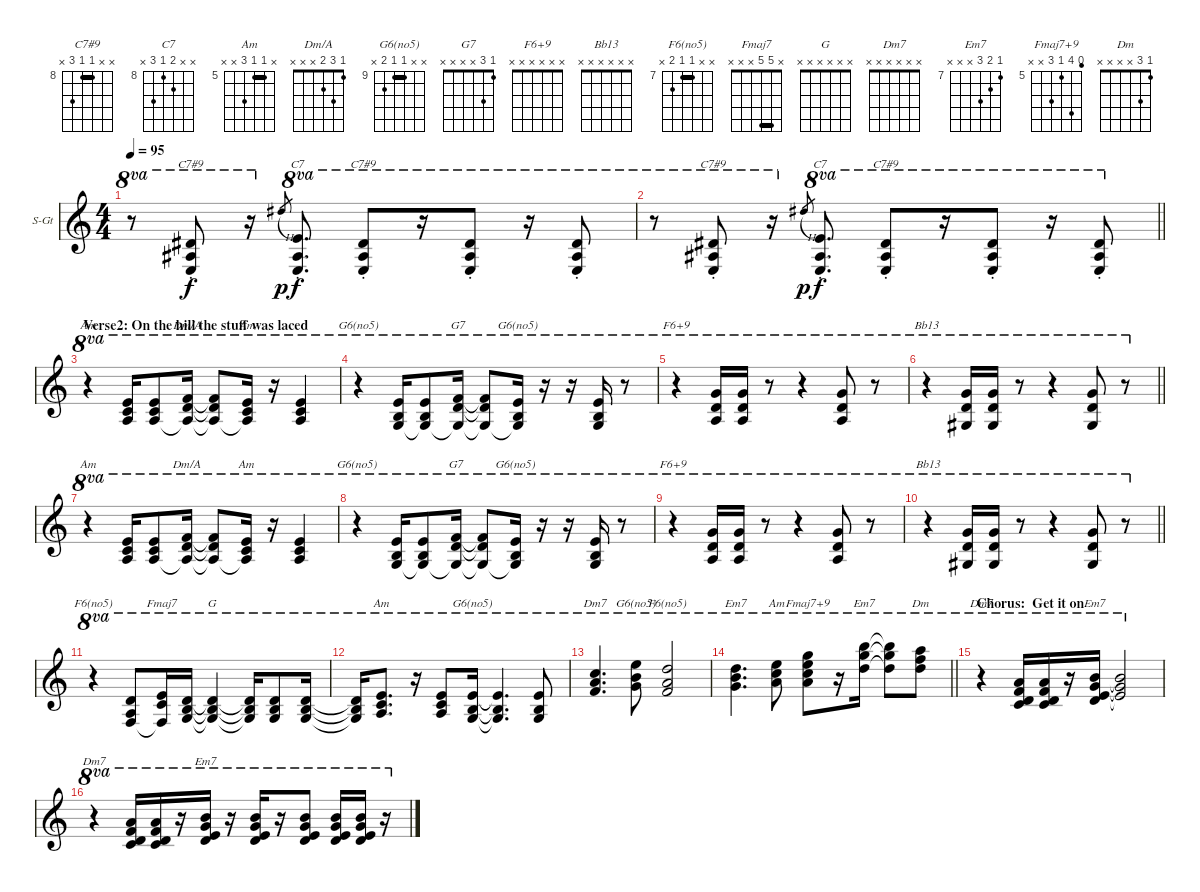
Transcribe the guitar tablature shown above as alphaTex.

\bracketExtendMode groupsimilarinstruments
\firstSystemTrackNameOrientation horizontal
\otherSystemsTrackNameOrientation horizontal
\track ("Keyboard" "S-Gt") {instrument electricpiano2}
\staff {score}
\tuning (E4 B3 G3 D3 A2 E2)
\displaytranspose 12
\chord ("C7#9" x x 8 8 10 x) {firstfret 8 barre 8}
\chord ("C7" x x 9 8 10 x) {firstfret 8}
\chord ("Am" x x x x x x)
\chord ("Dm/A" 1 3 2 x x x)
\chord ("Am" 0 1 x x x x)
\chord ("G6(no5)" x x x x x x)
\chord ("G7" 1 3 x x x x)
\chord ("G6(no5)" 4294967294 4294967294 x x x x) {firstfret 4294967295 showfingering false}
\chord ("F6+9" x x x x x x)
\chord ("Bb13" x x x x x x)
\chord ("F6(no5)" x x x x x x)
\chord ("Fmaj7" x 5 5 x x x) {barre 5}
\chord ("G" x x x x x x)
\chord ("Am" x 5 5 7 x x) {firstfret 5 barre 5}
\chord ("G6(no5)" x 5 4 5 x x)
\chord ("Dm7" x 1 2 3 x x)
\chord ("F6(no5)" x x 7 7 8 x) {firstfret 7 barre 7}
\chord ("Em7" x 3 4 5 x x)
\chord ("Fmaj7+9" 4 8 5 7 x x) {firstfret 5}
\chord ("Em7" 7 8 7 x x x) {firstfret 7 barre 7}
\chord ("Dm" 1 3 x x x x)
\chord ("G6(no5)" x x 9 9 10 x) {firstfret 9 barre 9}
\chord ("Dm7" x x x x x x)
\chord ("Em7" 7 8 9 x x x) {firstfret 7}
\ts (4 4)
\tempo 95
\clef g2
\ks c
r.8{ot 8va dy f} (8.3{st} 8.4{st} 12.6).8{ch "C7#9" ot 8va} r.16{ot 8va} 8.3{h}.8{gr dy p} (9.3{st} 8.4{st} 12.6).8{d ch "C7" ot 8va dy f} (8.3{st} 8.4{st} 12.6).8{ch "C7#9" ot 8va} r.16{ot 8va} (8.3{st} 8.4{st} 12.6).8{ot 8va} r.16{ot 8va} (8.3{st} 8.4{st} 12.6).8{ot 8va} |
\barLineRight lightlight
r.8{ot 8va} (8.3{st} 8.4{st} 12.6).8{ch "C7#9" ot 8va} r.16{ot 8va} 8.3{h}.8{gr dy p} (9.3{st} 8.4{st} 12.6).8{d ch "C7" ot 8va dy f} (8.3{st} 8.4{st} 12.6).8{ch "C7#9" ot 8va} r.16{ot 8va} (8.3{st} 8.4{st} 12.6).8{ot 8va} r.16{ot 8va} (8.3{st} 8.4{st} 12.6).8{ot 8va} |
\section ("" "Verse2: On the hill the stuff was laced")
r.4{ch "Am" ot 8va} (0.1 1.2 2.3).16{ot 8va} (0.1 1.2 2.3).8{ot 8va} (1.1 3.2 2.3{t}).16{ch "Dm/A" ot 8va} (1.1{t} 3.2{t} 2.3{t}).8{ot 8va} (0.1 1.2 2.3{t}).16{ch "Am" ot 8va} r.16{ot 8va} (0.1 1.2 2.3).4{ot 8va} |
r.4{ch "G6(no5)" ot 8va} (0.1 0.2 0.3).16{ot 8va} (0.1 0.2 0.3{t}).8{ot 8va} (1.1 3.2 0.3{t}).16{ch "G7" ot 8va} (1.1{t} 3.2{t} 0.3{t}).8{ot 8va} (0.1 0.2 0.3{t}).16{ch "G6(no5)" ot 8va} r.16{ot 8va} r.16{ot 8va} (0.1 0.2 0.3).16{ot 8va} r.8{ot 8va} |
r.4{ch "F6+9" ot 8va} (8.2 2.3 12.4).16{ot 8va} (8.2 2.3 12.4).16{ot 8va} r.8{ot 8va} r.4{ot 8va} (8.2 2.3 12.4).8{ot 8va} r.8{ot 8va} |
\barLineRight lightlight
r.4{ch "Bb13" ot 8va} (8.2 1.3 12.4).16{ot 8va} (8.2 1.3 12.4).16{ot 8va} r.8{ot 8va} r.4{ot 8va} (8.2 1.3 12.4).8{ot 8va} r.8{ot 8va} |
r.4{ch "Am" ot 8va} (0.1 1.2 2.3).16{ot 8va} (0.1 1.2 2.3).8{ot 8va} (1.1 3.2 2.3{t}).16{ch "Dm/A" ot 8va} (1.1{t} 3.2{t} 2.3{t}).8{ot 8va} (0.1 1.2 2.3{t}).16{ch "Am" ot 8va} r.16{ot 8va} (0.1 1.2 2.3).4{ot 8va} |
r.4{ch "G6(no5)" ot 8va} (0.1 0.2 0.3).16{ot 8va} (0.1 0.2 0.3{t}).8{ot 8va} (1.1 3.2 0.3{t}).16{ch "G7" ot 8va} (1.1{t} 3.2{t} 0.3{t}).8{ot 8va} (0.1 0.2 0.3{t}).16{ch "G6(no5)" ot 8va} r.16{ot 8va} r.16{ot 8va} (0.1 0.2 0.3).16{ot 8va} r.8{ot 8va} |
r.4{ch "F6+9" ot 8va} (8.2 2.3 12.4).16{ot 8va} (8.2 2.3 12.4).16{ot 8va} r.8{ot 8va} r.4{ot 8va} (8.2 2.3 12.4).8{ot 8va} r.8{ot 8va} |
\barLineRight lightlight
r.4{ch "Bb13" ot 8va} (8.2 1.3 12.4).16{ot 8va} (8.2 1.3 12.4).16{ot 8va} r.8{ot 8va} r.4{ot 8va} (8.2 1.3 12.4).8{ot 8va} r.8{ot 8va} |
r.4{ch "F6(no5)" ot 8va} (3.2 2.3 3.4).8{ot 8va} (5.2 5.3 3.4{t}).16{ch "Fmaj7" ot 8va} (3.2 4.3 5.4).16{ot 8va} (3.2{t} 4.3{t} 5.4{t}).4{ch "G" ot 8va} (3.2{t} 4.3{t} 5.4{t}).16{ot 8va} (3.2 4.3 5.4).8{ot 8va} (3.2 4.3 5.4).16{ot 8va} |
(3.2{t} 4.3{t} 5.4{t}).16{ot 8va} (5.2 5.3 7.4).8{d ch "Am" ot 8va} r.16{ot 8va} (5.2 5.3 7.4).8{ot 8va} (5.2 4.3 5.4).16{ch "G6(no5)" ot 8va} (5.2{t} 4.3{t} 5.4{t}).4{d ot 8va} (5.2 4.3 5.4).8{ot 8va} |
(1.1 14.3 22.4).4{d ch "Dm7" ot 8va} (12.1 12.2 12.3).8{ch "G6(no5)" ot 8va} (10.1 10.2 10.3).2{ch "F6(no5)" ot 8va} |
\barLineRight lightlight
(10.1 12.2 12.3).4{d ch "Em7" ot 8va} (12.1 13.2 14.3).8{ch "Am" ot 8va} (15.1 17.2 17.3 19.4).8{ch "Fmaj7+9" ot 8va} r.16{ot 8va} (19.1 20.2 19.3).16{ch "Em7" ot 8va} (19.1{t} 20.2{t} 19.3{t}).8{ot 8va} (17.1 18.2 19.3).8{ch "Dm" ot 8va} |
\section ("" "Chorus:  Get it on")
r.4{ch "Dm7" ot 8va} (5.1 6.2 7.3 15.5).16{ot 8va} (5.1 6.2 7.3 15.5).16{ot 8va} r.16{ot 8va} (7.1 8.2 9.3 17.5).16{ch "Em7" ot 8va} (7.1{t} 8.2{t} 9.3{t}).2{ot 8va} |
r.4{ch "Dm7" ot 8va} (5.1 6.2 7.3 15.5).16{ot 8va} (5.1 6.2 7.3 15.5).16{ot 8va} r.16{ot 8va} (7.1 8.2 9.3 12.4).16{ch "Em7" ot 8va} r.16{ot 8va} (7.1 8.2 9.3 12.4).16{ot 8va} r.16{ot 8va} (7.1 8.2 7.3 14.4).8{ot 8va} (7.1 8.2 9.3 12.4).16{ot 8va} (7.1 8.2 9.3 12.4).16{ot 8va} r.16{ot 8va}
